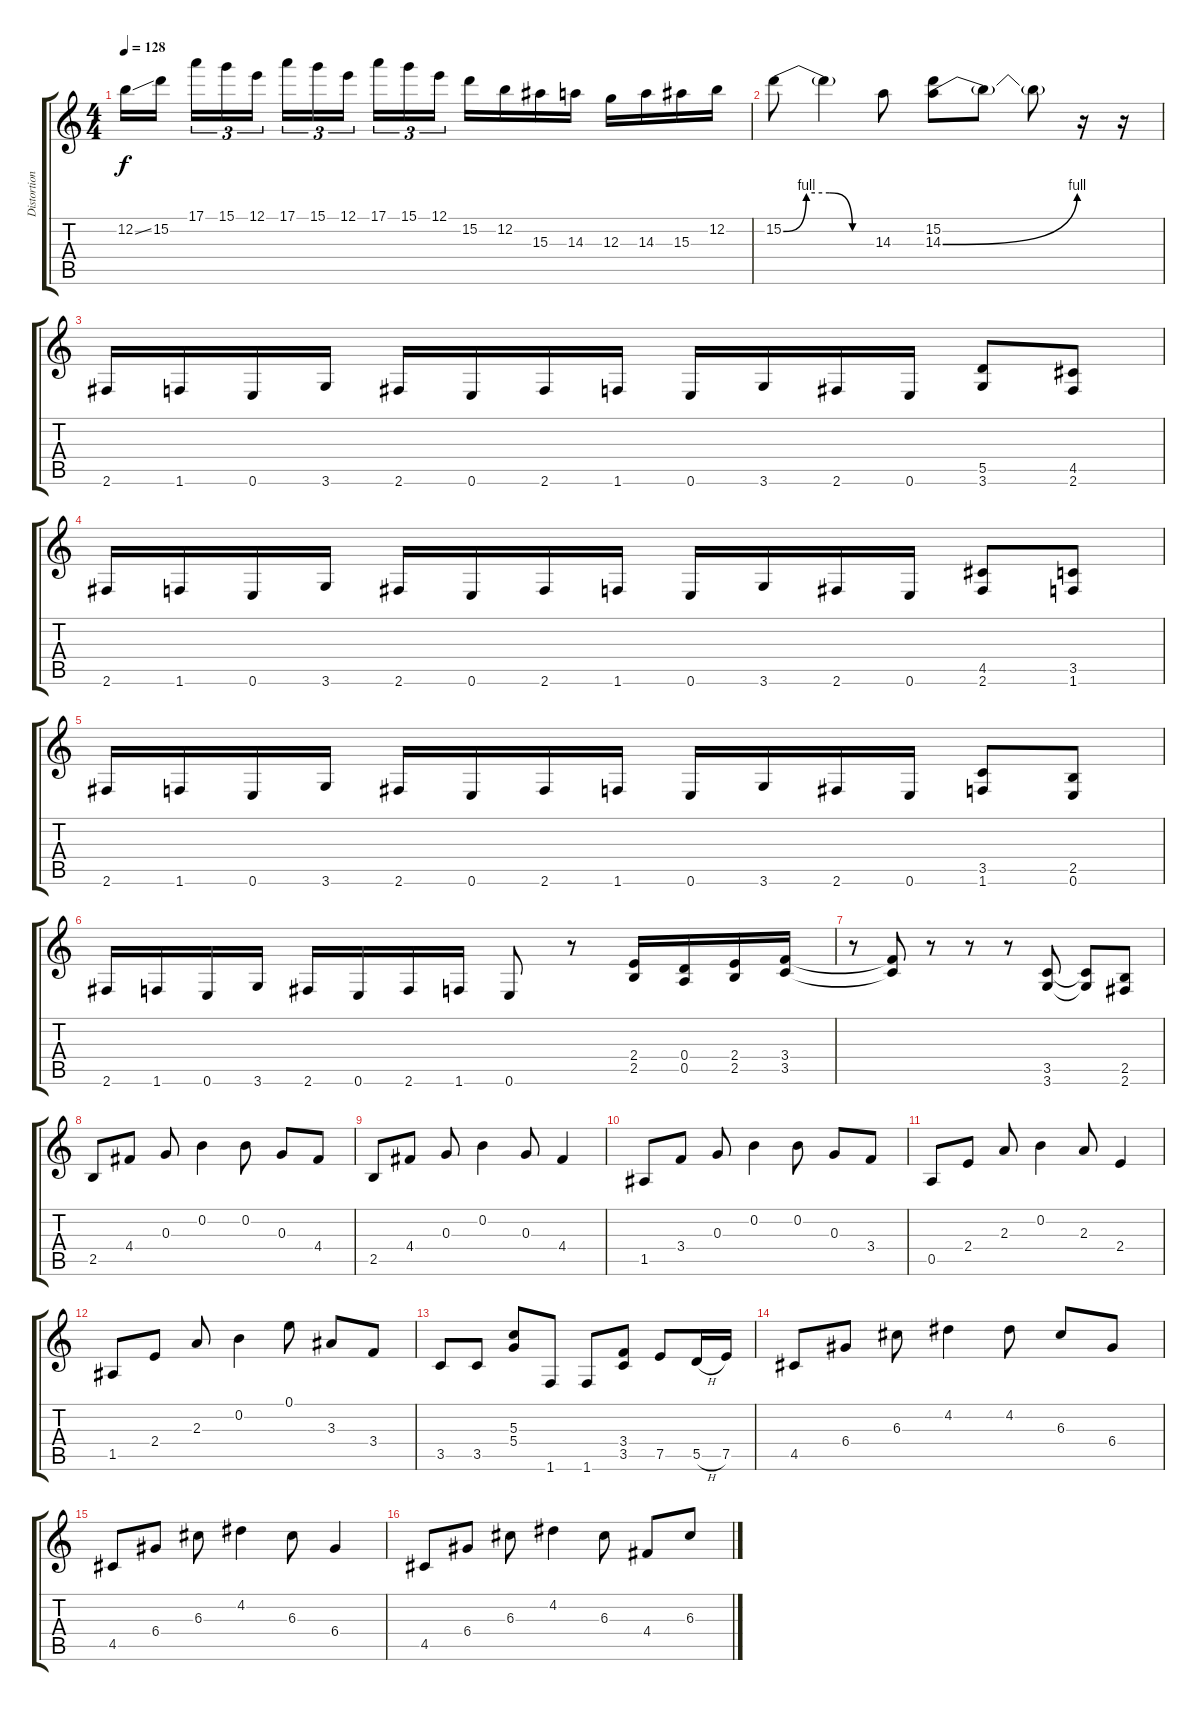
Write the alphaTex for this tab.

\track ("Distortion 2 - Solo" "Distortion") {instrument overdrivenguitar}
\staff {score tabs}
\tuning (E4 B3 G3 D3 A2 E2) {hide}
\ts (4 4)
\tempo 128
\clef g2
\ks c
12.2{ss}.16{dy f} 15.2.16 17.1.16{tu (3 2)} 15.1.16{tu (3 2)} 12.1.16{tu (3 2)} 17.1.16{tu (3 2)} 15.1.16{tu (3 2)} 12.1.16{tu (3 2)} 17.1.16{tu (3 2)} 15.1.16{tu (3 2)} 12.1.16{tu (3 2)} 15.2.16 12.2.16 15.3.16 14.3.16 12.3.16 14.3.16 15.3.16 12.2.16 |
15.2{be (custom 0 0 15 4 30 4 45 0 60 0)}.8 15.2{t}.4 14.3.8 (15.2 14.3{be (bend 0 0 60 4)}).8 14.3{t}.8 14.3{t}.8 r.16 r.16 |
2.6.16 1.6.16 0.6.16 3.6.16 2.6.16 0.6.16 2.6.16 1.6.16 0.6.16 3.6.16 2.6.16 0.6.16 (5.5 3.6).8 (4.5 2.6).8 |
2.6.16 1.6.16 0.6.16 3.6.16 2.6.16 0.6.16 2.6.16 1.6.16 0.6.16 3.6.16 2.6.16 0.6.16 (4.5 2.6).8 (3.5 1.6).8 |
2.6.16 1.6.16 0.6.16 3.6.16 2.6.16 0.6.16 2.6.16 1.6.16 0.6.16 3.6.16 2.6.16 0.6.16 (3.5 1.6).8 (2.5 0.6).8 |
2.6.16 1.6.16 0.6.16 3.6.16 2.6.16 0.6.16 2.6.16 1.6.16 0.6.8 r.8 (2.4 2.5).16 (0.4 0.5).16 (2.4 2.5).16 (3.4 3.5).16 |
r.8 (3.4{t} 3.5{t}).8 r.8 r.8 r.8 (3.5 3.6).8 (3.5{t} 3.6{t}).8 (2.5 2.6).8 |
2.5.8 4.4.8 0.3.8 0.2.4 0.2.8 0.3.8 4.4.8 |
2.5.8 4.4.8 0.3.8 0.2.4 0.3.8 4.4.4 |
1.5.8 3.4.8 0.3.8 0.2.4 0.2.8 0.3.8 3.4.8 |
0.5.8 2.4.8 2.3.8 0.2.4 2.3.8 2.4.4 |
1.5.8 2.4.8 2.3.8 0.2.4 0.1.8 3.3.8 3.4.8 |
3.5.8 3.5.8 (5.3 5.4).8 1.6.8 1.6.8 (3.4 3.5).8 7.5.8 5.5{h}.16 7.5.16 |
4.5.8 6.4.8 6.3.8 4.2.4 4.2.8 6.3.8 6.4.8 |
4.5.8 6.4.8 6.3.8 4.2.4 6.3.8 6.4.4 |
4.5.8 6.4.8 6.3.8 4.2.4 6.3.8 4.4.8 6.3.8
